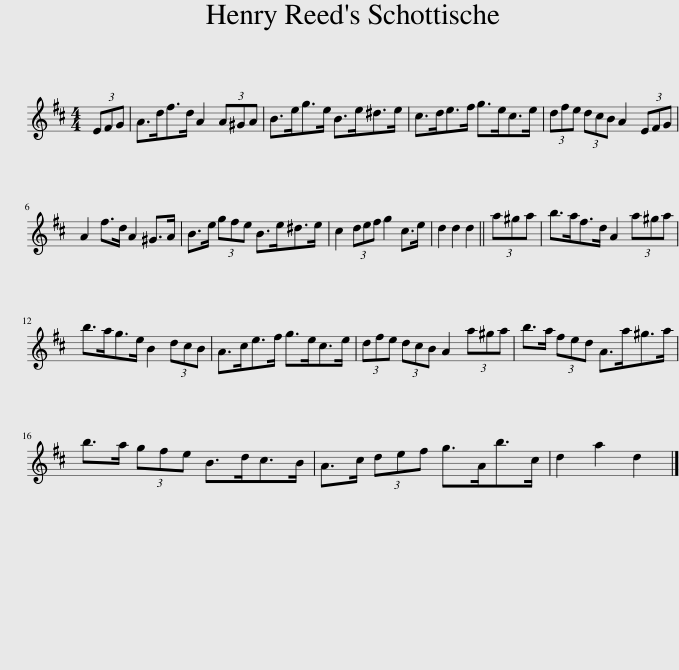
X:1
L:1/8
M:4/4
I:linebreak $
K:D
V:1 treble
V:1
 (3EFG | A>df>d A2 (3A^GA | B>eg>e B>e^d>e | c>de>f g>ec>e | (3dfe (3dcB A2 (3EFG |$ %5
 A2 f>d A2 ^G>A | B>e (3gfe B>e^d>e | c2 (3def g2 c>e | d2 d2 d2 || (3a^ga | %10
 b>af>d A2 (3a^ga |$ b>ag>e B2 (3dcB | A>ce>f g>ec>e | (3dfe (3dcB A2 (3a^ga | b>a (3fed A>a^g>a |$ %15
 b>a (3gfe B>dc>B | A>c (3def g>Ab>c | d2 a2 d2 |] %18
